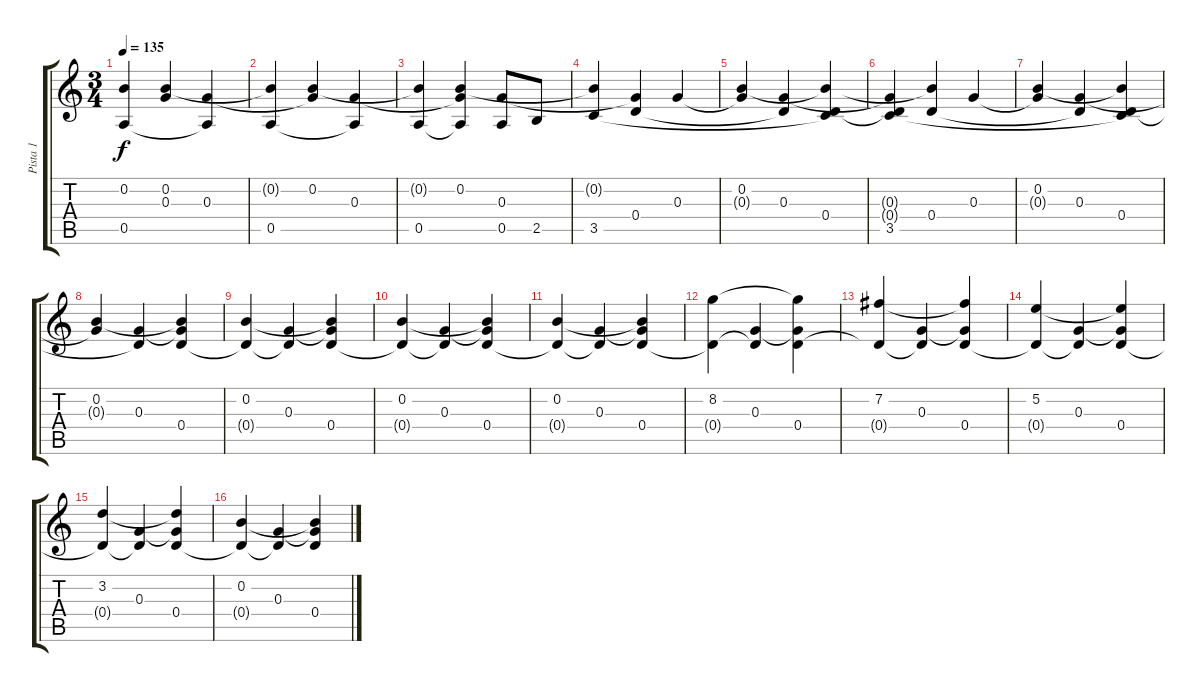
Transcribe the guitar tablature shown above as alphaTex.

\track ("Pista 1" "Pista 1") {instrument overdrivenguitar}
\staff {score tabs}
\tuning (E4 B3 G3 D3 A2 E2) {hide}
\ts (3 4)
\tempo 135
\clef g2
\ks c
(0.2{t} 0.5).4{dy f} (0.2 0.3{t}).4 (0.3 0.5{t}).4 |
(0.2{t} 0.5).4 (0.2 0.3{t}).4 (0.3 0.5{t}).4 |
(0.2{t} 0.5).4 (0.2 0.3{t} 0.5{t}).4 (0.3 0.5).8 2.5.8 |
(0.2{t} 3.5).4 (0.3{t} 0.4).4 0.3.4 |
(0.2 0.3{t}).4 (0.3 0.4{t}).4 (0.2{t} 0.4 3.5{t}).4 |
(0.3{t} 0.4{t} 3.5).4 (0.2{t} 0.4).4 0.3.4 |
(0.2 0.3{t}).4 (0.3 0.4{t}).4 (0.2{t} 0.4 3.5{t}).4 |
(0.2 0.3{t}).4 (0.3 0.4{t}).4 (0.2{t} 0.3{t} 0.4).4 |
(0.2 0.4{t}).4 (0.3 0.4{t}).4 (0.2{t} 0.3{t} 0.4).4 |
(0.2 0.4{t}).4 (0.3 0.4{t}).4 (0.2{t} 0.3{t} 0.4).4 |
(0.2 0.4{t}).4 (0.3 0.4{t}).4 (0.2{t} 0.3{t} 0.4).4 |
(8.2 0.4{t}).4 (0.3 0.4{t}).4 (8.2{t} 0.3{t} 0.4).4 |
(7.2 0.4{t}).4 (0.3 0.4{t}).4 (7.2{t} 0.3{t} 0.4).4 |
(5.2 0.4{t}).4 (0.3 0.4{t}).4 (5.2{t} 0.3{t} 0.4).4 |
(3.2 0.4{t}).4 (0.3 0.4{t}).4 (3.2{t} 0.3{t} 0.4).4 |
(0.2 0.4{t}).4 (0.3 0.4{t}).4 (0.2{t} 0.3{t} 0.4).4
